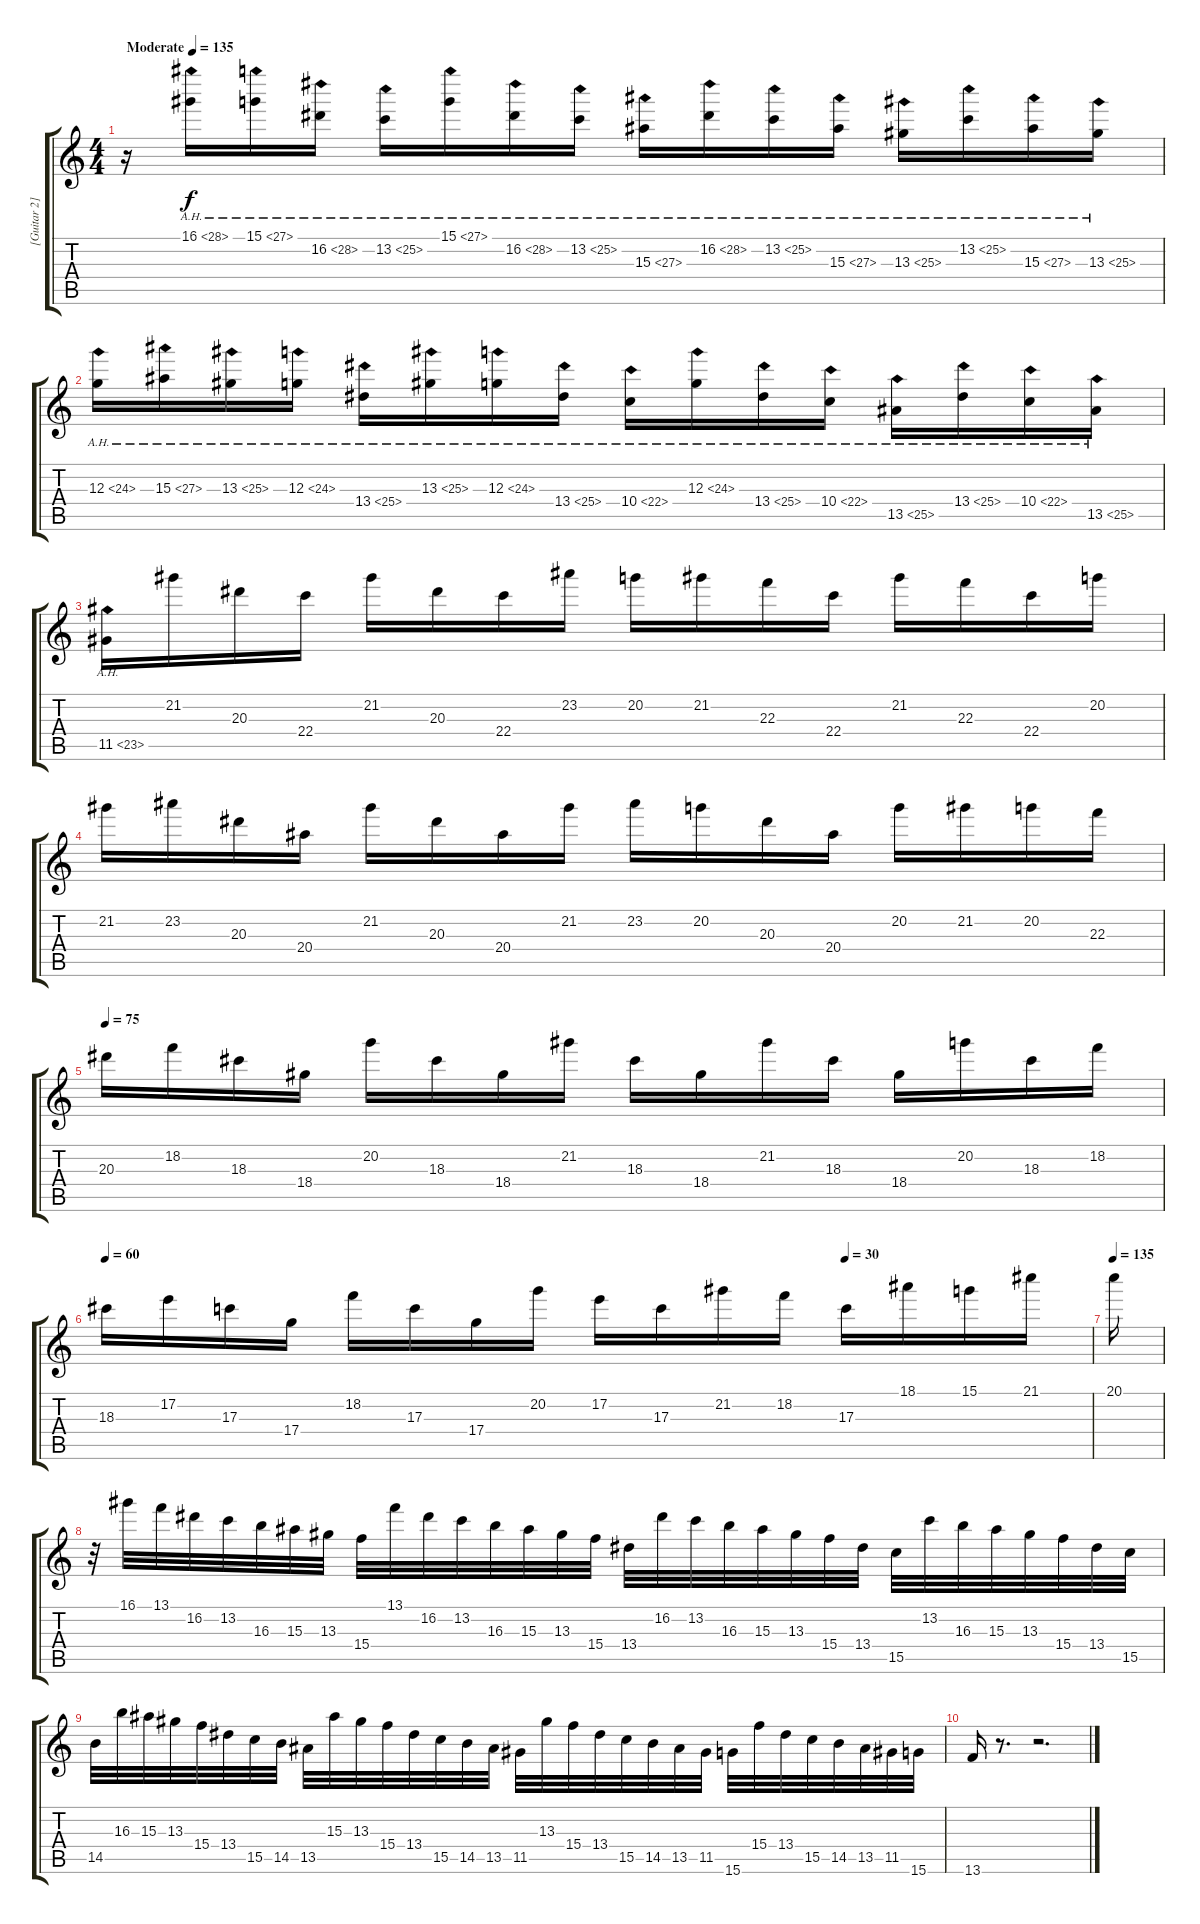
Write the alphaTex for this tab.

\track ("[Guitar 2]" "[Guitar 2]") {instrument overdrivenguitar}
\staff {score tabs}
\tuning (E4 B3 G3 D3 A2 E2) {hide}
\ts (4 4)
\tempo (135 "Moderate")
\clef g2
\ks c
r.16{dy f instrument overdrivenguitar} 16.1{ah 12}.16 15.1{ah 12}.16 16.2{ah 12}.16 13.2{ah 12}.16 15.1{ah 12}.16 16.2{ah 12}.16 13.2{ah 12}.16 15.3{ah 12}.16 16.2{ah 12}.16 13.2{ah 12}.16 15.3{ah 12}.16 13.3{ah 12}.16 13.2{ah 12}.16 15.3{ah 12}.16 13.3{ah 12}.16 |
12.3{ah 12}.16 15.3{ah 12}.16 13.3{ah 12}.16 12.3{ah 12}.16 13.4{ah 12}.16 13.3{ah 12}.16 12.3{ah 12}.16 13.4{ah 12}.16 10.4{ah 12}.16 12.3{ah 12}.16 13.4{ah 12}.16 10.4{ah 12}.16 13.5{ah 12}.16 13.4{ah 12}.16 10.4{ah 12}.16 13.5{ah 12}.16 |
11.5{ah 12}.16 21.2.16 20.3.16 22.4.16 21.2.16 20.3.16 22.4.16 23.2.16 20.2.16 21.2.16 22.3.16 22.4.16 21.2.16 22.3.16 22.4.16 20.2.16 |
21.2.16 23.2.16 20.3.16 20.4.16 21.2.16 20.3.16 20.4.16 21.2.16 23.2.16 20.2.16 20.3.16 20.4.16 20.2.16 21.2.16 20.2.16 22.3.16 |
\tempo 75
20.3.16 18.2.16 18.3.16 18.4.16 20.2.16 18.3.16 18.4.16 21.2.16 18.3.16 18.4.16 21.2.16 18.3.16 18.4.16 20.2.16 18.3.16 18.2.16 |
\tempo 60
\tempo (30 0.75)
18.3.16 17.2.16 17.3.16 17.4.16 18.2.16 17.3.16 17.4.16 20.2.16 17.2.16 17.3.16 21.2.16 18.2.16 17.3.16 18.1.16 15.1.16 21.1.16 |
\tempo 135
20.1.16 |
r.32 16.1.32 13.1.32 16.2.32 13.2.32 16.3.32 15.3.32 13.3.32 15.4.32 13.1.32 16.2.32 13.2.32 16.3.32 15.3.32 13.3.32 15.4.32 13.4.32 16.2.32 13.2.32 16.3.32 15.3.32 13.3.32 15.4.32 13.4.32 15.5.32 13.2.32 16.3.32 15.3.32 13.3.32 15.4.32 13.4.32 15.5.32 |
14.5.32 16.3.32 15.3.32 13.3.32 15.4.32 13.4.32 15.5.32 14.5.32 13.5.32 15.3.32 13.3.32 15.4.32 13.4.32 15.5.32 14.5.32 13.5.32 11.5.32 13.3.32 15.4.32 13.4.32 15.5.32 14.5.32 13.5.32 11.5.32 15.6.32 15.4.32 13.4.32 15.5.32 14.5.32 13.5.32 11.5.32 15.6.32 |
13.6.16 r.8{d} r.2{d}
